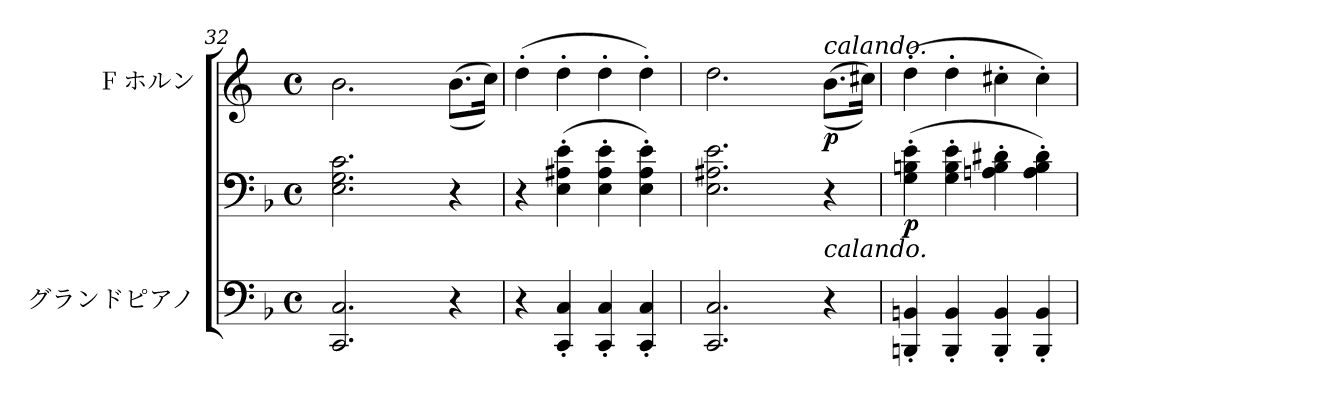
**kern	**kern	**dynam	**kern	**dynam
*part2	*part2	*part2	*part1	*part1
*staff3	*staff2	*staff2/3	*staff1	*staff1
*I"グランドピアノ	*	*	*I"F ホルン	*
*clefF4	*clefF4	*	*clefG2	*
*	*	*	*ITrd4c7	*
*k[b-]	*k[b-]	*	*k[b-]	*
*M4/4	*M4/4	*	*M4/4	*
*met(c)	*met(c)	*	*met(c)	*
=32	=32	=32	=32	=32
*	*	*	*^	*
2.CC/ 2.C/	2.E\ 2.G\ 2.c\	.	2.e\	[2e\yy	.
.	.	.	.	8e\yy]	.
.	.	.	.	8ryy	.
4r	4r	.	(>(>8.e\L	4ryy	.
.	.	.	16f\Jk))	.	.
*	*	*	*v	*v	*
=33	=33	=33	=33	=33
4r	4r	.	(>4g'\	.
4CC/' 4C/'	(>4E\' 4A#X\' 4e\'	.	4g'\	.
4CC/' 4C/'	4E\' 4A#\' 4e\'	.	4g'\	.
4CC/' 4C/'	4E\' 4A#\' 4e\')	.	4g'\)	.
=34	=34	=34	=34	=34
*	*	*	*^	*
2.CC/ 2.C/	2.E\ 2.A#X\ 2.e\	.	2.g\	[2g\yy	.
.	.	.	.	8g\yy]	.
.	.	.	.	8ryy	.
*	*	*	*MM120	*	*
!	!	!	!LO:TX:a:i:t=calando.	!	!
!	!LO:TX:b:i:t=calando.	!	!	!	!
!	!	!	!	!	!LO:DY:b
4r	4r	.	(>(>8.e\L	4ryy	p
.	.	.	16f#X\Jk))	.	.
*	*	*	*v	*v	*
=35	=35	=35	=35	=35
!	!	!LO:DY:b	!	!
4BBBn/' 4BBn/'	(>4G\' 4Bn\' 4e\'	p	(>4g'\	.
4BBB/' 4BB/'	4G\' 4B\' 4e\'	.	4g'\	.
4BBB/' 4BB/'	4An\' 4B\' 4d#X\'	.	4f#X'\	.
4BBB/' 4BB/'	4A\' 4B\' 4d#\')	.	4f#'\)	.
=	=	=	=	=
*-	*-	*-	*-	*-
